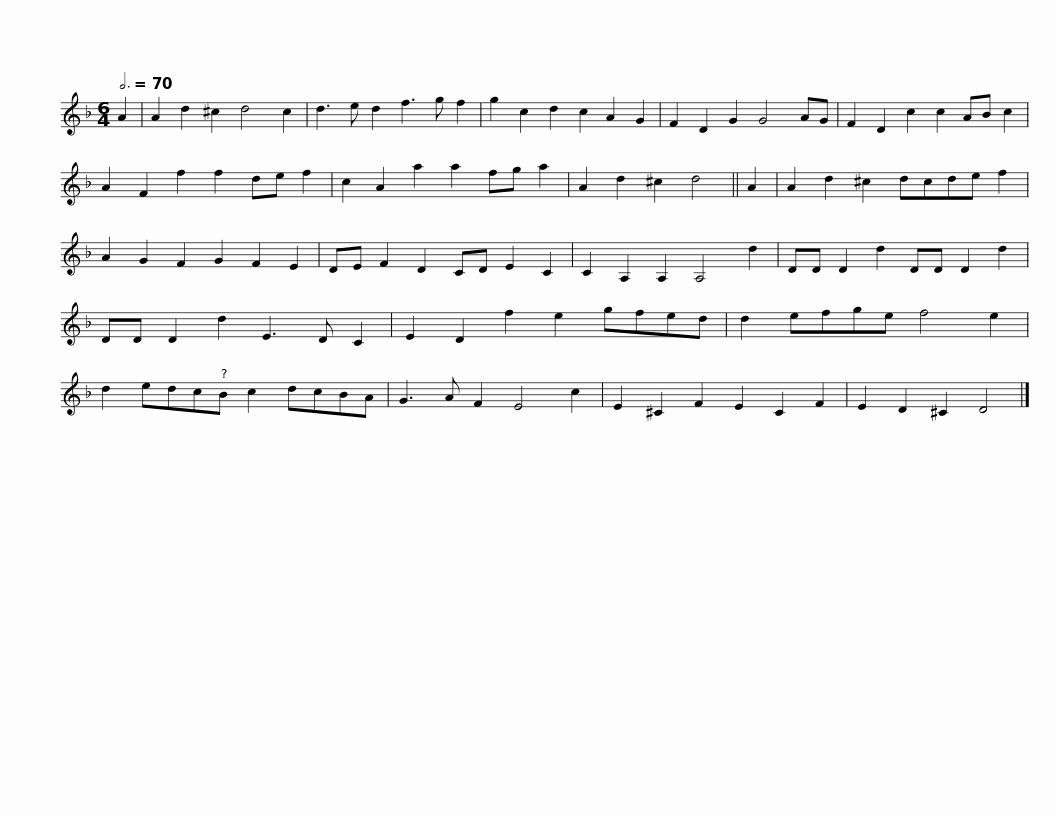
X:1
L:1/8
Q:3/4=70
M:6/4
I:linebreak $
K:Dmin
V:1 treble
V:1
 A2 | A2 d2 ^c2 d4 c2 | d3 e d2 f3 g f2 | g2 c2 d2 c2 A2 G2 | F2 D2 G2 G4 AG | %5
 F2 D2 c2 c2 AB c2 | A2 F2 f2 f2 de f2 |$ c2 A2 a2 a2 fg a2 | A2 d2 ^c2 d4 || A2 | %10
 A2 d2 ^c2 dcde f2 | A2 G2 F2 G2 F2 E2 | DE F2 D2 CD E2 C2 |$ C2 A,2 A,2 A,4 d2 | DD D2 d2 DD D2 d2 | %15
 DD D2 d2 E3 D C2 | E2 D2 f2 e2 gfed | d2 efge f4 e2 |$ d2 edcB c2 dcBA | G3 A F2 E4 c2 | %20
 E2 ^C2 F2 E2 C2 F2 | E2 D2 ^C2 D4 |] %22
